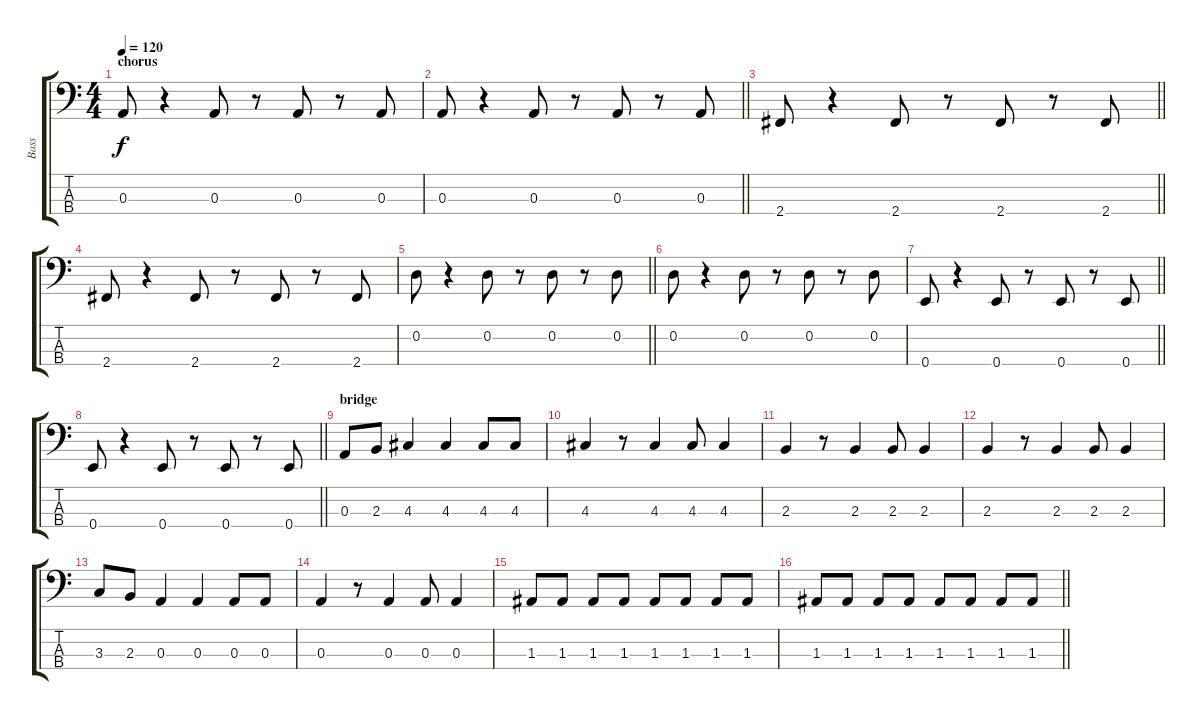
\track ("Bass" "Bass") {instrument electricbassfinger}
\staff {score tabs}
\tuning (G2 D2 A1 E1) {hide}
\ts (4 4)
\section ("" "chorus")
\tempo 120
\clef f4
\ks c
0.3.8{dy f} r.4 0.3.8 r.8 0.3.8 r.8 0.3.8 |
\barLineRight lightlight
0.3.8 r.4 0.3.8 r.8 0.3.8 r.8 0.3.8 |
\barLineRight lightlight
2.4.8 r.4 2.4.8 r.8 2.4.8 r.8 2.4.8 |
2.4.8 r.4 2.4.8 r.8 2.4.8 r.8 2.4.8 |
\barLineRight lightlight
0.2.8 r.4 0.2.8 r.8 0.2.8 r.8 0.2.8 |
0.2.8 r.4 0.2.8 r.8 0.2.8 r.8 0.2.8 |
\barLineRight lightlight
0.4.8 r.4 0.4.8 r.8 0.4.8 r.8 0.4.8 |
\barLineRight lightlight
0.4.8 r.4 0.4.8 r.8 0.4.8 r.8 0.4.8 |
\section ("" "bridge")
0.3.8 2.3.8 4.3.4 4.3.4 4.3.8 4.3.8 |
4.3.4 r.8 4.3.4 4.3.8 4.3.4 |
2.3.4 r.8 2.3.4 2.3.8 2.3.4 |
2.3.4 r.8 2.3.4 2.3.8 2.3.4 |
3.3.8 2.3.8 0.3.4 0.3.4 0.3.8 0.3.8 |
0.3.4 r.8 0.3.4 0.3.8 0.3.4 |
1.3.8 1.3.8 1.3.8 1.3.8 1.3.8 1.3.8 1.3.8 1.3.8 |
\barLineRight lightlight
1.3.8 1.3.8 1.3.8 1.3.8 1.3.8 1.3.8 1.3.8 1.3.8
